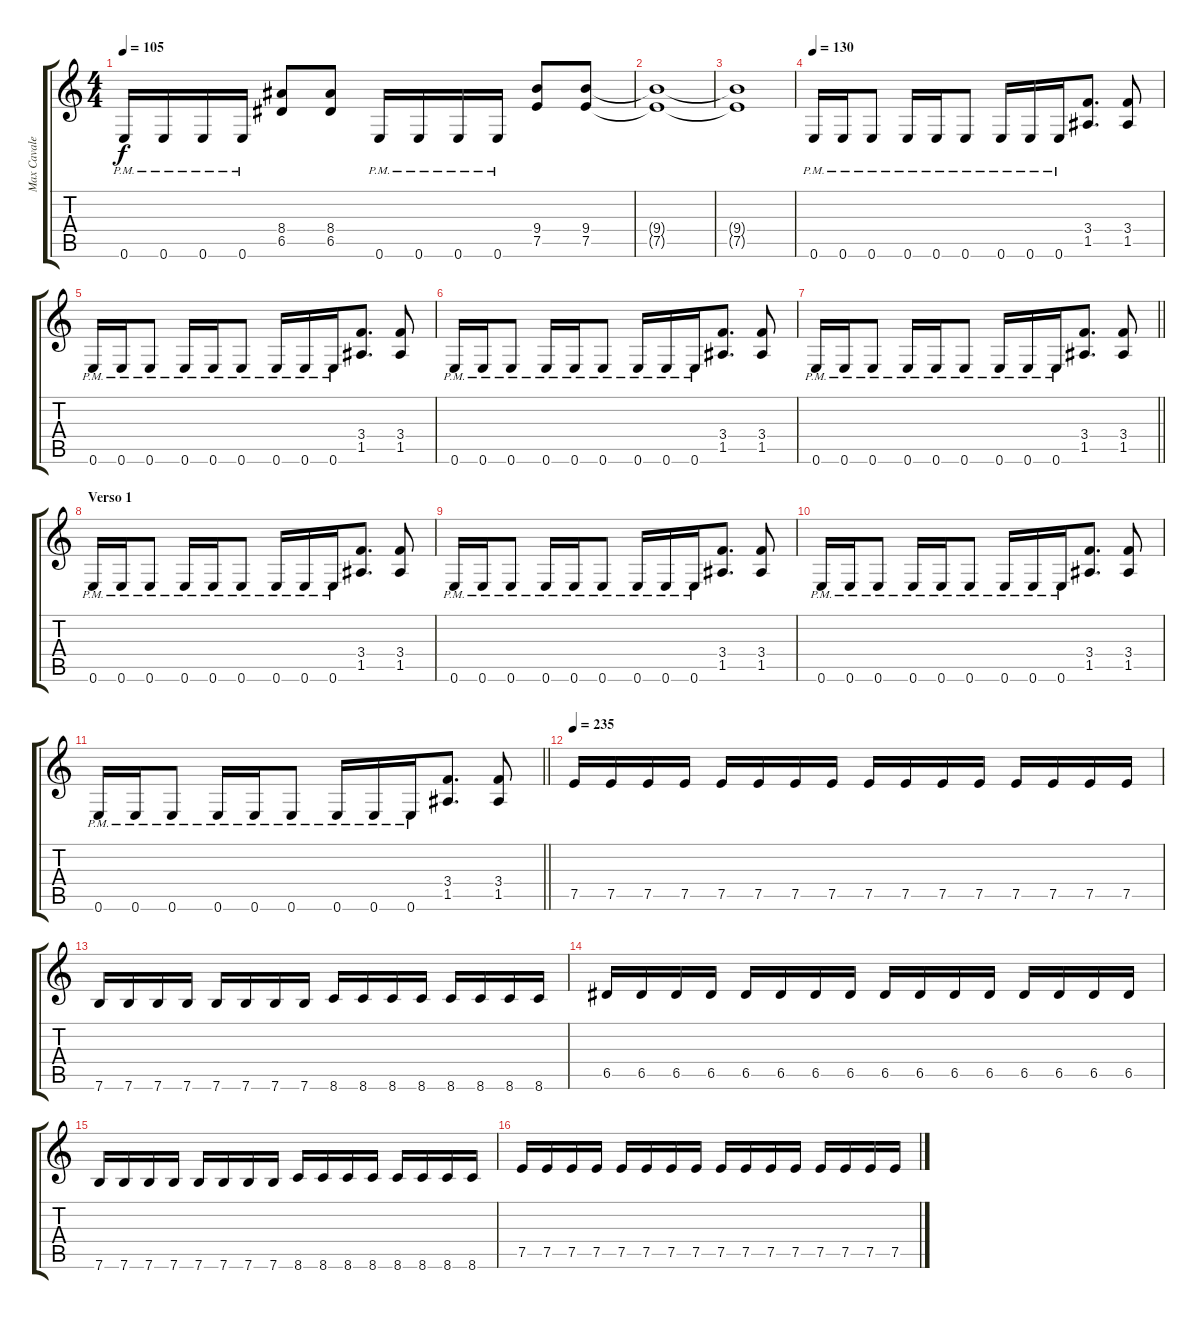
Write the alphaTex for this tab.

\track ("Max Cavalera" "Max Cavale") {instrument distortionguitar}
\staff {score tabs}
\tuning (E4 B3 G3 D3 A2 E2) {hide}
\ts (4 4)
\tempo 105
\clef g2
\ks c
0.6{pm}.16{dy f} 0.6{pm}.16 0.6{pm}.16 0.6{pm}.16 (8.4 6.5).8 (8.4 6.5).8 0.6{pm}.16 0.6{pm}.16 0.6{pm}.16 0.6{pm}.16 (9.4 7.5).8 (9.4 7.5).8 |
(9.4{t} 7.5{t}).1 |
(9.4{t} 7.5{t}).1 |
\tempo 130
0.6{pm}.16 0.6{pm}.16 0.6{pm}.8 0.6{pm}.16 0.6{pm}.16 0.6{pm}.8 0.6{pm}.16 0.6{pm}.16 0.6{pm}.16 (3.4 1.5).8{d} (3.4 1.5).8 |
0.6{pm}.16 0.6{pm}.16 0.6{pm}.8 0.6{pm}.16 0.6{pm}.16 0.6{pm}.8 0.6{pm}.16 0.6{pm}.16 0.6{pm}.16 (3.4 1.5).8{d} (3.4 1.5).8 |
0.6{pm}.16 0.6{pm}.16 0.6{pm}.8 0.6{pm}.16 0.6{pm}.16 0.6{pm}.8 0.6{pm}.16 0.6{pm}.16 0.6{pm}.16 (3.4 1.5).8{d} (3.4 1.5).8 |
\barLineRight lightlight
0.6{pm}.16 0.6{pm}.16 0.6{pm}.8 0.6{pm}.16 0.6{pm}.16 0.6{pm}.8 0.6{pm}.16 0.6{pm}.16 0.6{pm}.16 (3.4 1.5).8{d} (3.4 1.5).8 |
\section ("" "Verso 1")
0.6{pm}.16 0.6{pm}.16 0.6{pm}.8 0.6{pm}.16 0.6{pm}.16 0.6{pm}.8 0.6{pm}.16 0.6{pm}.16 0.6{pm}.16 (3.4 1.5).8{d} (3.4 1.5).8 |
0.6{pm}.16 0.6{pm}.16 0.6{pm}.8 0.6{pm}.16 0.6{pm}.16 0.6{pm}.8 0.6{pm}.16 0.6{pm}.16 0.6{pm}.16 (3.4 1.5).8{d} (3.4 1.5).8 |
0.6{pm}.16 0.6{pm}.16 0.6{pm}.8 0.6{pm}.16 0.6{pm}.16 0.6{pm}.8 0.6{pm}.16 0.6{pm}.16 0.6{pm}.16 (3.4 1.5).8{d} (3.4 1.5).8 |
\barLineRight lightlight
0.6{pm}.16 0.6{pm}.16 0.6{pm}.8 0.6{pm}.16 0.6{pm}.16 0.6{pm}.8 0.6{pm}.16 0.6{pm}.16 0.6{pm}.16 (3.4 1.5).8{d} (3.4 1.5).8 |
\tempo 235
7.5.16 7.5.16 7.5.16 7.5.16 7.5.16 7.5.16 7.5.16 7.5.16 7.5.16 7.5.16 7.5.16 7.5.16 7.5.16 7.5.16 7.5.16 7.5.16 |
7.6.16 7.6.16 7.6.16 7.6.16 7.6.16 7.6.16 7.6.16 7.6.16 8.6.16 8.6.16 8.6.16 8.6.16 8.6.16 8.6.16 8.6.16 8.6.16 |
6.5.16 6.5.16 6.5.16 6.5.16 6.5.16 6.5.16 6.5.16 6.5.16 6.5.16 6.5.16 6.5.16 6.5.16 6.5.16 6.5.16 6.5.16 6.5.16 |
7.6.16 7.6.16 7.6.16 7.6.16 7.6.16 7.6.16 7.6.16 7.6.16 8.6.16 8.6.16 8.6.16 8.6.16 8.6.16 8.6.16 8.6.16 8.6.16 |
7.5.16 7.5.16 7.5.16 7.5.16 7.5.16 7.5.16 7.5.16 7.5.16 7.5.16 7.5.16 7.5.16 7.5.16 7.5.16 7.5.16 7.5.16 7.5.16
